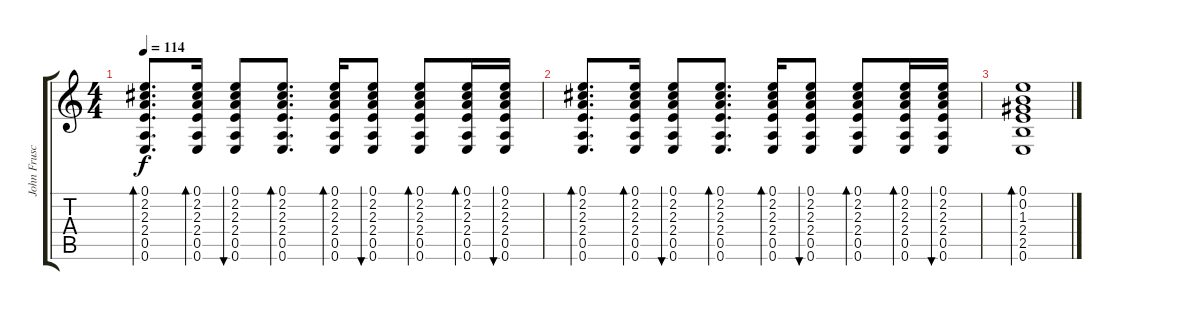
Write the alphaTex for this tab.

\track ("John Frusciante" "John Frusc") {instrument electricguitarclean}
\staff {score tabs}
\tuning (E4 B3 G3 D3 A2 E2) {hide}
\ts (4 4)
\tempo 114
\clef g2
\ks c
(0.1 2.2 2.3 2.4 0.5 0.6).8{d bd 60 dy f} (0.1 2.2 2.3 2.4 0.5 0.6).16{bd 60} (0.1 2.2 2.3 2.4 0.5 0.6).8{bu 60} (0.1 2.2 2.3 2.4 0.5 0.6).8{d bd 60} (0.1 2.2 2.3 2.4 0.5 0.6).16{bd 60} (0.1 2.2 2.3 2.4 0.5 0.6).8{bu 60} (0.1 2.2 2.3 2.4 0.5 0.6).8{bd 60} (0.1 2.2 2.3 2.4 0.5 0.6).16{bd 60} (0.1 2.2 2.3 2.4 0.5 0.6).16{bu 60} |
(0.1 2.2 2.3 2.4 0.5 0.6).8{d bd 60} (0.1 2.2 2.3 2.4 0.5 0.6).16{bd 60} (0.1 2.2 2.3 2.4 0.5 0.6).8{bu 60} (0.1 2.2 2.3 2.4 0.5 0.6).8{d bd 60} (0.1 2.2 2.3 2.4 0.5 0.6).16{bd 60} (0.1 2.2 2.3 2.4 0.5 0.6).8{bu 60} (0.1 2.2 2.3 2.4 0.5 0.6).8{bd 60} (0.1 2.2 2.3 2.4 0.5 0.6).16{bd 60} (0.1 2.2 2.3 2.4 0.5 0.6).16{bu 60} |
(0.1 0.2 1.3 2.4 2.5 0.6).1{bd 60}
